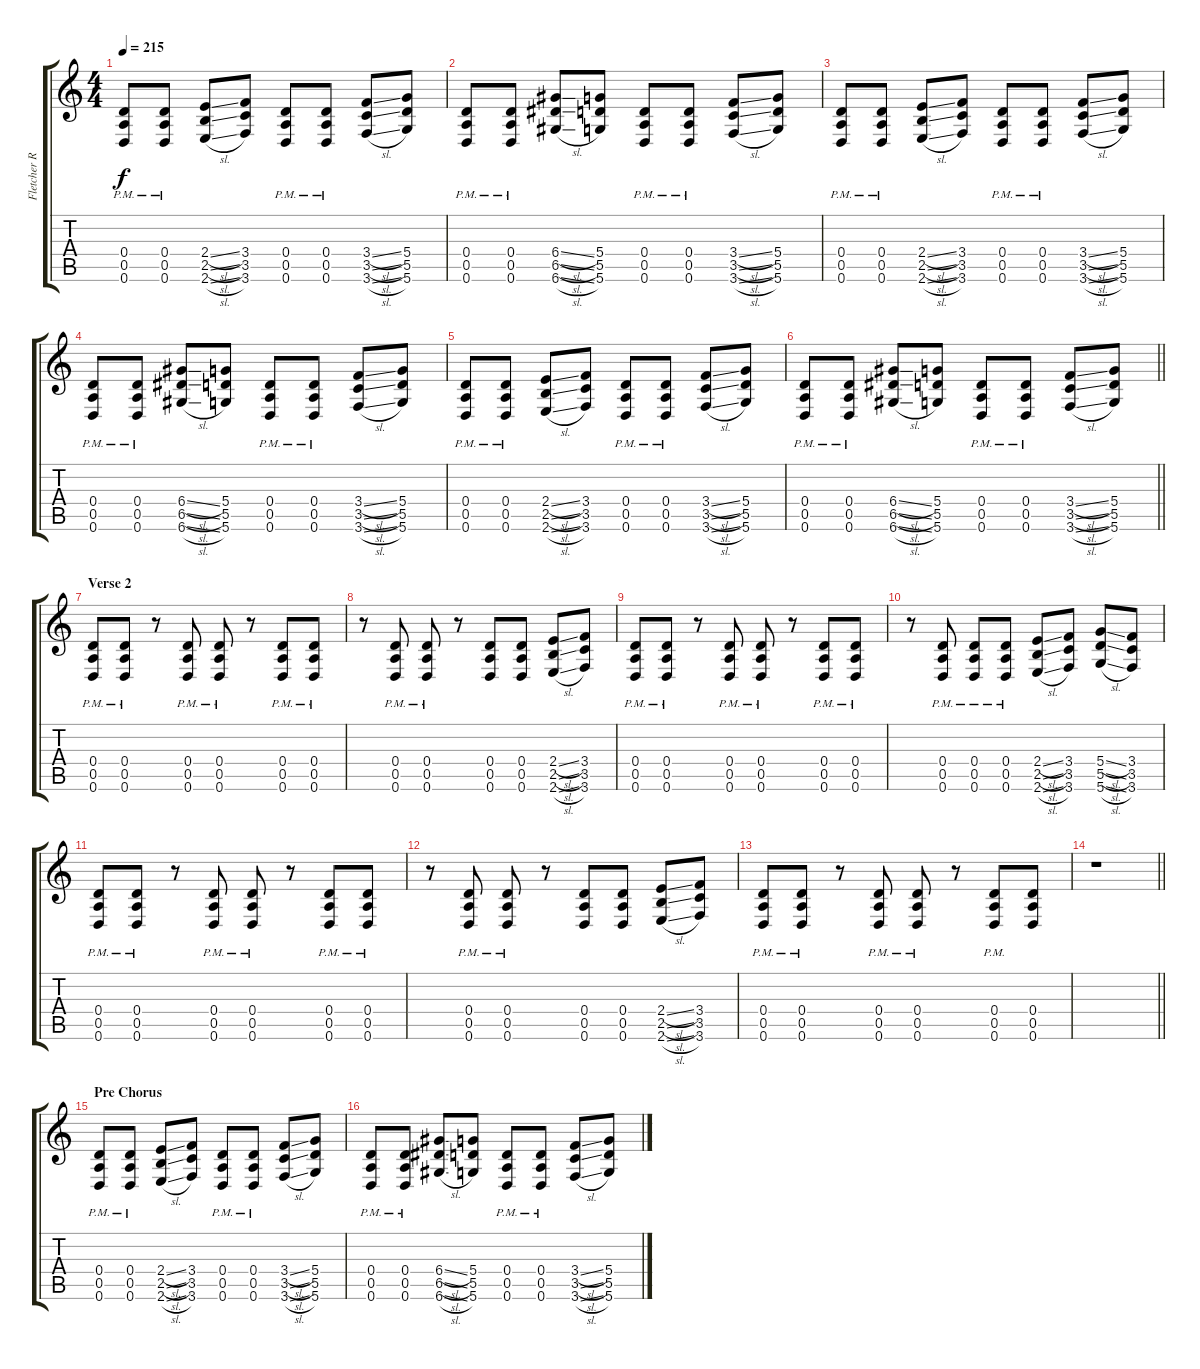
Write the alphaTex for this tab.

\track ("Fletcher Rhytm 1" "Fletcher R") {instrument overdrivenguitar}
\staff {score tabs}
\tuning (E4 B3 G3 D3 A2 D2) {hide}
\ts (4 4)
\tempo 215
\clef g2
\ks c
(0.4{pm} 0.5{pm} 0.6{pm}).8{dy f} (0.4{pm} 0.5{pm} 0.6{pm}).8 (2.4{sl} 2.5{sl} 2.6{sl}).8 (3.4 3.5 3.6).8 (0.4{pm} 0.5{pm} 0.6{pm}).8 (0.4{pm} 0.5{pm} 0.6{pm}).8 (3.4{sl} 3.5{sl} 3.6{sl}).8 (5.4 5.5 5.6).8 |
(0.4{pm} 0.5{pm} 0.6{pm}).8 (0.4{pm} 0.5{pm} 0.6{pm}).8 (6.4{sl} 6.5{sl} 6.6{sl}).8 (5.4 5.5 5.6).8 (0.4{pm} 0.5{pm} 0.6{pm}).8 (0.4{pm} 0.5{pm} 0.6{pm}).8 (3.4{sl} 3.5{sl} 3.6{sl}).8 (5.4 5.5 5.6).8 |
(0.4{pm} 0.5{pm} 0.6{pm}).8 (0.4{pm} 0.5{pm} 0.6{pm}).8 (2.4{sl} 2.5{sl} 2.6{sl}).8 (3.4 3.5 3.6).8 (0.4{pm} 0.5{pm} 0.6{pm}).8 (0.4{pm} 0.5{pm} 0.6{pm}).8 (3.4{sl} 3.5{sl} 3.6{sl}).8 (5.4 5.5 5.6).8 |
(0.4{pm} 0.5{pm} 0.6{pm}).8 (0.4{pm} 0.5{pm} 0.6{pm}).8 (6.4{sl} 6.5{sl} 6.6{sl}).8 (5.4 5.5 5.6).8 (0.4{pm} 0.5{pm} 0.6{pm}).8 (0.4{pm} 0.5{pm} 0.6{pm}).8 (3.4{sl} 3.5{sl} 3.6{sl}).8 (5.4 5.5 5.6).8 |
(0.4{pm} 0.5{pm} 0.6{pm}).8 (0.4{pm} 0.5{pm} 0.6{pm}).8 (2.4{sl} 2.5{sl} 2.6{sl}).8 (3.4 3.5 3.6).8 (0.4{pm} 0.5{pm} 0.6{pm}).8 (0.4{pm} 0.5{pm} 0.6{pm}).8 (3.4{sl} 3.5{sl} 3.6{sl}).8 (5.4 5.5 5.6).8 |
\barLineRight lightlight
(0.4{pm} 0.5{pm} 0.6{pm}).8 (0.4{pm} 0.5{pm} 0.6{pm}).8 (6.4{sl} 6.5{sl} 6.6{sl}).8 (5.4 5.5 5.6).8 (0.4{pm} 0.5{pm} 0.6{pm}).8 (0.4{pm} 0.5{pm} 0.6{pm}).8 (3.4{sl} 3.5{sl} 3.6{sl}).8 (5.4 5.5 5.6).8 |
\section ("" "Verse 2")
(0.4{pm} 0.5{pm} 0.6{pm}).8 (0.4{pm} 0.5{pm} 0.6{pm}).8 r.8 (0.4{pm} 0.5{pm} 0.6{pm}).8 (0.4{pm} 0.5{pm} 0.6{pm}).8 r.8 (0.4{pm} 0.5{pm} 0.6{pm}).8 (0.4{pm} 0.5{pm} 0.6{pm}).8 |
r.8 (0.4{pm} 0.5{pm} 0.6{pm}).8 (0.4{pm} 0.5{pm} 0.6{pm}).8 r.8 (0.4 0.5 0.6).8 (0.4 0.5 0.6).8 (2.4{sl} 2.5{sl} 2.6{sl}).8 (3.4 3.5 3.6).8 |
(0.4{pm} 0.5{pm} 0.6{pm}).8 (0.4{pm} 0.5{pm} 0.6{pm}).8 r.8 (0.4{pm} 0.5{pm} 0.6{pm}).8 (0.4{pm} 0.5{pm} 0.6{pm}).8 r.8 (0.4{pm} 0.5{pm} 0.6{pm}).8 (0.4{pm} 0.5{pm} 0.6{pm}).8 |
r.8 (0.4{pm} 0.5{pm} 0.6{pm}).8 (0.4{pm} 0.5{pm} 0.6{pm}).8 (0.4{pm} 0.5{pm} 0.6{pm}).8 (2.4{sl} 2.5{sl} 2.6{sl}).8 (3.4 3.5 3.6).8 (5.4{sl} 5.5{sl} 5.6{sl}).8 (3.4 3.5 3.6).8 |
(0.4{pm} 0.5{pm} 0.6{pm}).8 (0.4{pm} 0.5{pm} 0.6{pm}).8 r.8 (0.4{pm} 0.5{pm} 0.6{pm}).8 (0.4{pm} 0.5{pm} 0.6{pm}).8 r.8 (0.4{pm} 0.5{pm} 0.6{pm}).8 (0.4{pm} 0.5{pm} 0.6{pm}).8 |
r.8 (0.4{pm} 0.5{pm} 0.6{pm}).8 (0.4{pm} 0.5{pm} 0.6{pm}).8 r.8 (0.4 0.5 0.6).8 (0.4 0.5 0.6).8 (2.4{sl} 2.5{sl} 2.6{sl}).8 (3.4 3.5 3.6).8 |
(0.4{pm} 0.5{pm} 0.6{pm}).8 (0.4{pm} 0.5{pm} 0.6{pm}).8 r.8 (0.4{pm} 0.5{pm} 0.6{pm}).8 (0.4{pm} 0.5{pm} 0.6{pm}).8 r.8 (0.4{pm} 0.5{pm} 0.6{pm}).8 (0.4 0.5 0.6).8 |
\barLineRight lightlight
r.1 |
\section ("" "Pre Chorus")
(0.4{pm} 0.5{pm} 0.6{pm}).8 (0.4{pm} 0.5{pm} 0.6{pm}).8 (2.4{sl} 2.5{sl} 2.6{sl}).8 (3.4 3.5 3.6).8 (0.4{pm} 0.5{pm} 0.6{pm}).8 (0.4{pm} 0.5{pm} 0.6{pm}).8 (3.4{sl} 3.5{sl} 3.6{sl}).8 (5.4 5.5 5.6).8 |
(0.4{pm} 0.5{pm} 0.6{pm}).8 (0.4{pm} 0.5{pm} 0.6{pm}).8 (6.4{sl} 6.5{sl} 6.6{sl}).8 (5.4 5.5 5.6).8 (0.4{pm} 0.5{pm} 0.6{pm}).8 (0.4{pm} 0.5{pm} 0.6{pm}).8 (3.4{sl} 3.5{sl} 3.6{sl}).8 (5.4 5.5 5.6).8
